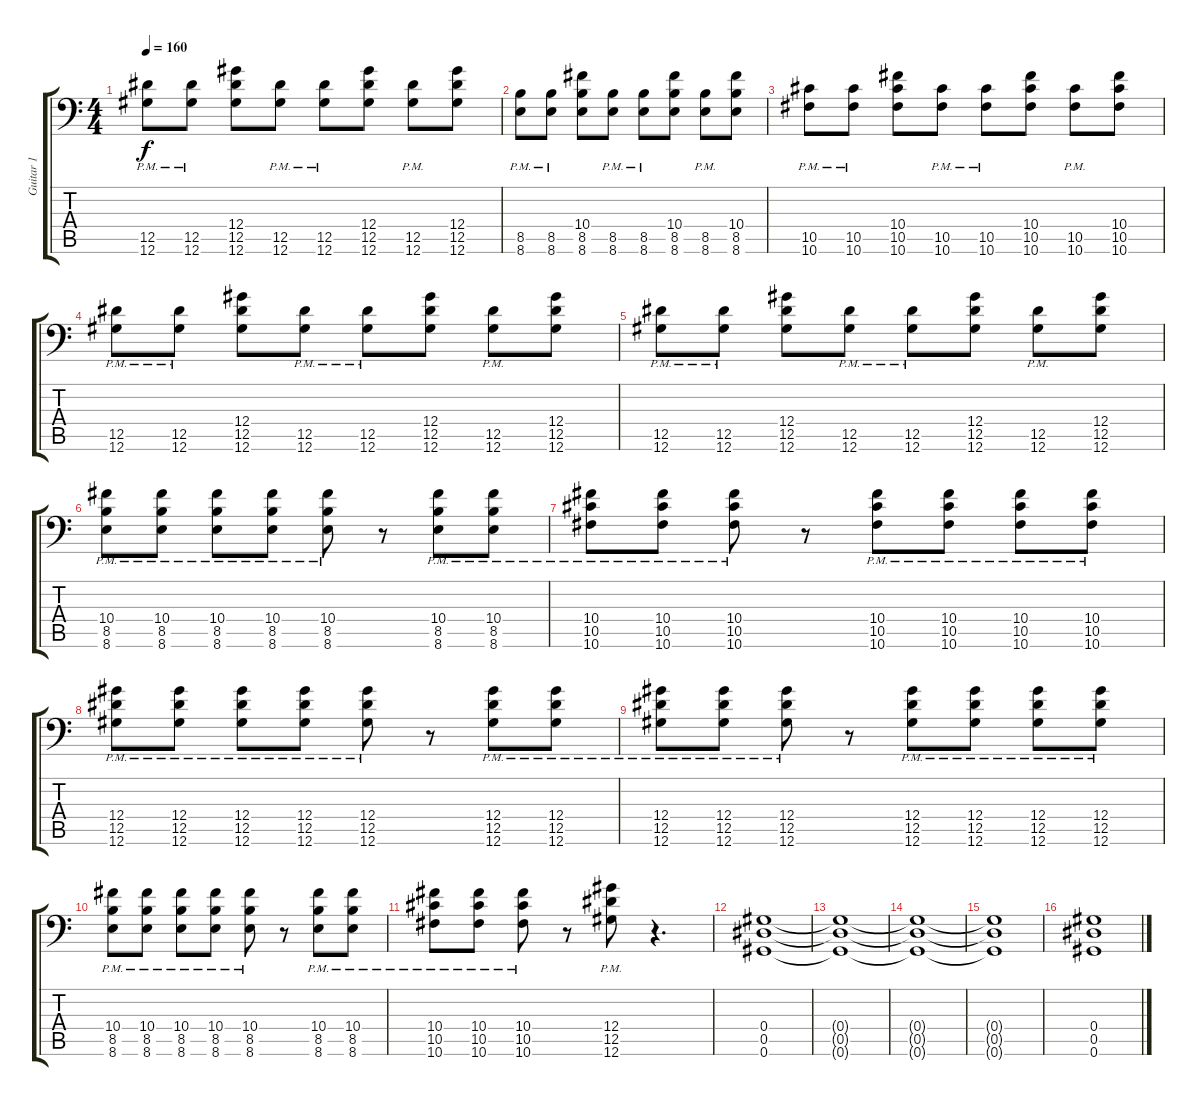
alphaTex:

\track ("Guitar 1" "Guitar 1") {instrument distortionguitar}
\staff {score tabs}
\tuning (Bb3 F3 Db3 Ab2 Eb2 Ab1) {hide}
\ts (4 4)
\tempo 160
\clef f4
\ks c
(12.5{pm} 12.6{pm}).8{dy f} (12.5{pm} 12.6{pm}).8 (12.4 12.5 12.6).8 (12.5{pm} 12.6{pm}).8 (12.5{pm} 12.6{pm}).8 (12.4 12.5 12.6).8 (12.5{pm} 12.6{pm}).8 (12.4 12.5 12.6).8 |
(8.5{pm} 8.6{pm}).8 (8.5{pm} 8.6{pm}).8 (10.4 8.5 8.6).8 (8.5{pm} 8.6{pm}).8 (8.5{pm} 8.6{pm}).8 (10.4 8.5 8.6).8 (8.5{pm} 8.6{pm}).8 (10.4 8.5 8.6).8 |
(10.5{pm} 10.6{pm}).8 (10.5{pm} 10.6{pm}).8 (10.4 10.5 10.6).8 (10.5{pm} 10.6{pm}).8 (10.5{pm} 10.6{pm}).8 (10.4 10.5 10.6).8 (10.5{pm} 10.6{pm}).8 (10.4 10.5 10.6).8 |
(12.5{pm} 12.6{pm}).8 (12.5{pm} 12.6{pm}).8 (12.4 12.5 12.6).8 (12.5{pm} 12.6{pm}).8 (12.5{pm} 12.6{pm}).8 (12.4 12.5 12.6).8 (12.5{pm} 12.6{pm}).8 (12.4 12.5 12.6).8 |
(12.5{pm} 12.6{pm}).8 (12.5{pm} 12.6{pm}).8 (12.4 12.5 12.6).8 (12.5{pm} 12.6{pm}).8 (12.5{pm} 12.6{pm}).8 (12.4 12.5 12.6).8 (12.5{pm} 12.6{pm}).8 (12.4 12.5 12.6).8 |
(10.4{pm} 8.5{pm} 8.6{pm}).8 (10.4{pm} 8.5{pm} 8.6{pm}).8 (10.4{pm} 8.5{pm} 8.6{pm}).8 (10.4{pm} 8.5{pm} 8.6{pm}).8 (10.4{pm} 8.5{pm} 8.6{pm}).8 r.8 (10.4{pm} 8.5{pm} 8.6{pm}).8 (10.4{pm} 8.5{pm} 8.6{pm}).8 |
(10.4{pm} 10.5{pm} 10.6{pm}).8 (10.4{pm} 10.5{pm} 10.6{pm}).8 (10.4{pm} 10.5{pm} 10.6{pm}).8 r.8 (10.4{pm} 10.5{pm} 10.6{pm}).8 (10.4{pm} 10.5{pm} 10.6{pm}).8 (10.4{pm} 10.5{pm} 10.6{pm}).8 (10.4{pm} 10.5{pm} 10.6{pm}).8 |
(12.4{pm} 12.5{pm} 12.6{pm}).8 (12.4{pm} 12.5{pm} 12.6{pm}).8 (12.4{pm} 12.5{pm} 12.6{pm}).8 (12.4{pm} 12.5{pm} 12.6{pm}).8 (12.4{pm} 12.5{pm} 12.6{pm}).8 r.8 (12.4{pm} 12.5{pm} 12.6{pm}).8 (12.4{pm} 12.5{pm} 12.6{pm}).8 |
(12.4{pm} 12.5{pm} 12.6{pm}).8 (12.4{pm} 12.5{pm} 12.6{pm}).8 (12.4{pm} 12.5{pm} 12.6{pm}).8 r.8 (12.4{pm} 12.5{pm} 12.6{pm}).8 (12.4{pm} 12.5{pm} 12.6{pm}).8 (12.4{pm} 12.5{pm} 12.6{pm}).8 (12.4{pm} 12.5{pm} 12.6{pm}).8 |
(10.4{pm} 8.5{pm} 8.6{pm}).8 (10.4{pm} 8.5{pm} 8.6{pm}).8 (10.4{pm} 8.5{pm} 8.6{pm}).8 (10.4{pm} 8.5{pm} 8.6{pm}).8 (10.4{pm} 8.5{pm} 8.6{pm}).8 r.8 (10.4{pm} 8.5{pm} 8.6{pm}).8 (10.4{pm} 8.5{pm} 8.6{pm}).8 |
(10.4{pm} 10.5{pm} 10.6{pm}).8 (10.4{pm} 10.5{pm} 10.6{pm}).8 (10.4{pm} 10.5{pm} 10.6{pm}).8 r.8 (12.4{pm} 12.5{pm} 12.6{pm}).8 r.4{d} |
(0.4 0.5 0.6).1 |
(0.4{t} 0.5{t} 0.6{t}).1 |
(0.4{t} 0.5{t} 0.6{t}).1 |
(0.4{t} 0.5{t} 0.6{t}).1 |
(0.4 0.5 0.6).1
